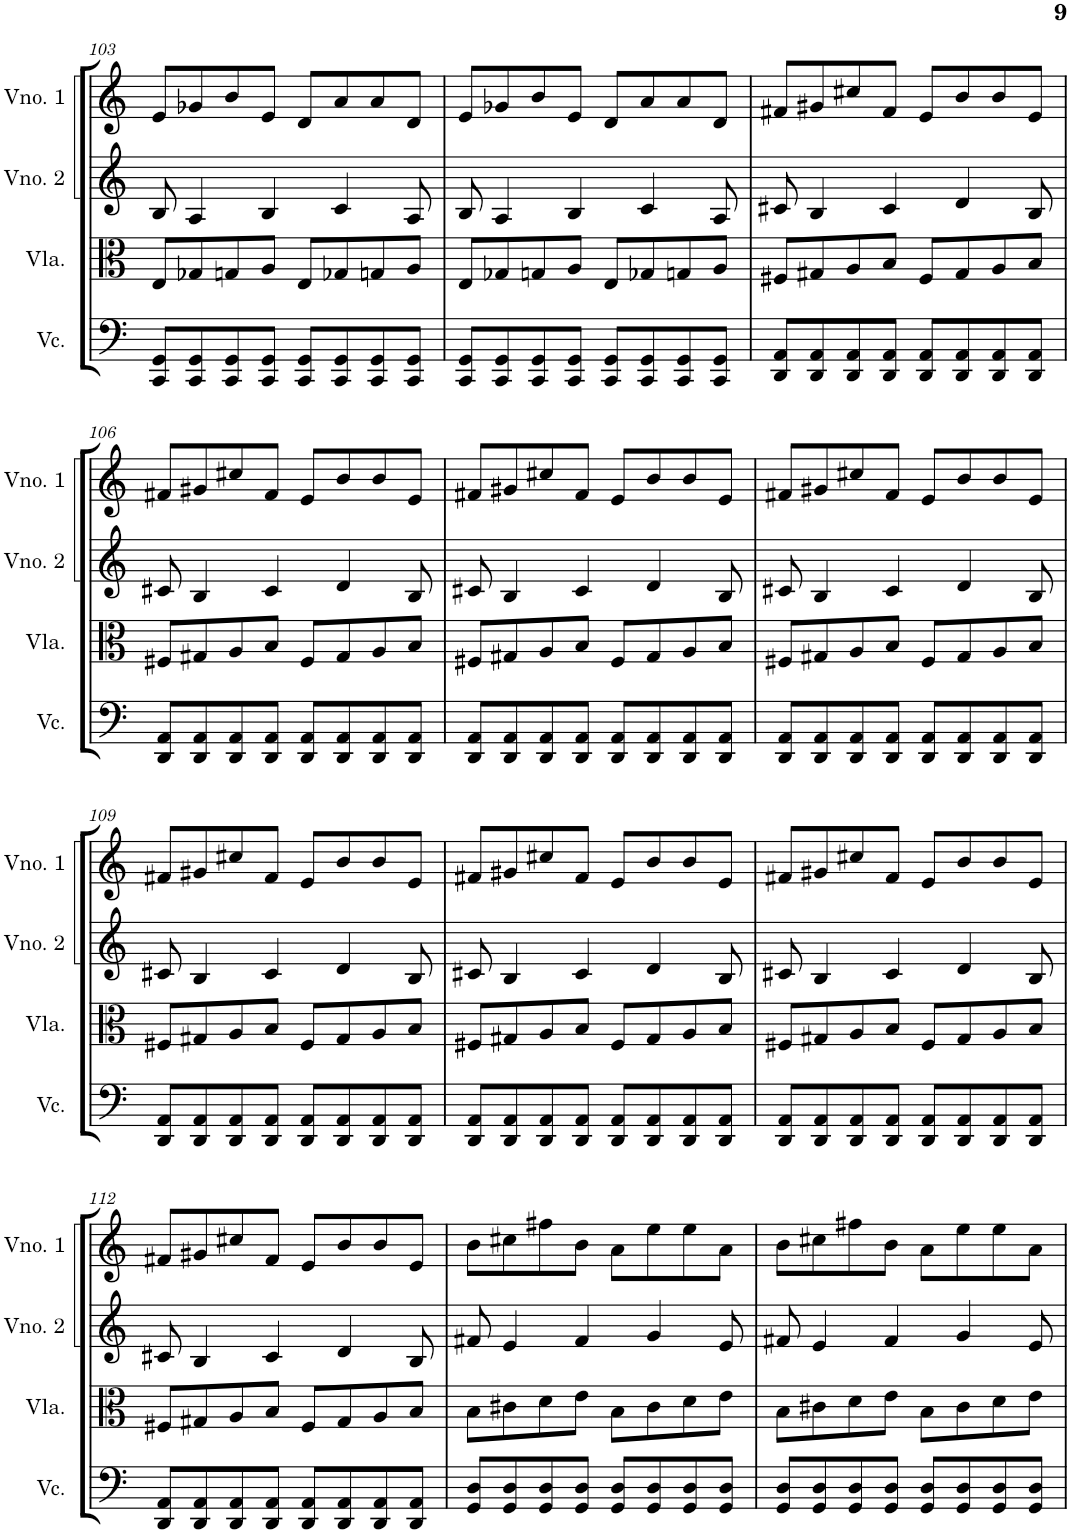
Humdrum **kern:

**kern	**kern	**kern	**kern
*part4	*part3	*part2	*part1
*staff4	*staff3	*staff2	*staff1
*I"Violoncelo	*I"Viola	*I"Violino 2	*I"Violino 1
*I'Vc.	*I'Vla.	*I'Vno. 2	*I'Vno. 1
!!LO:PB:g=z
*clefF4	*clefC3	*clefG2	*clefG2
*k[]	*k[]	*k[]	*k[]
*M4/4	*M4/4	*M4/4	*M4/4
=103	=103	=103	=103
8CC/ 8GG/L	8E/L	8B/	8e/L
8CC/ 8GG/	8G-X/	4A/	8g-X/
8CC/ 8GG/	8Gn/	.	8b/
8CC/ 8GG/J	8A/J	4B/	8e/J
8CC/ 8GG/L	8E/L	.	8d/L
8CC/ 8GG/	8G-X/	4c/	8a/
8CC/ 8GG/	8Gn/	.	8a/
8CC/ 8GG/J	8A/J	8A/	8d/J
=104	=104	=104	=104
8CC/ 8GG/L	8E/L	8B/	8e/L
8CC/ 8GG/	8G-X/	4A/	8g-X/
8CC/ 8GG/	8Gn/	.	8b/
8CC/ 8GG/J	8A/J	4B/	8e/J
8CC/ 8GG/L	8E/L	.	8d/L
8CC/ 8GG/	8G-X/	4c/	8a/
8CC/ 8GG/	8Gn/	.	8a/
8CC/ 8GG/J	8A/J	8A/	8d/J
=105	=105	=105	=105
8DD/ 8AA/L	8F#X/L	8c#X/	8f#X/L
8DD/ 8AA/	8G#X/	4B/	8g#X/
8DD/ 8AA/	8A/	.	8cc#X/
8DD/ 8AA/J	8B/J	4c#/	8f#/J
8DD/ 8AA/L	8F#/L	.	8e/L
8DD/ 8AA/	8G#/	4d/	8b/
8DD/ 8AA/	8A/	.	8b/
8DD/ 8AA/J	8B/J	8B/	8e/J
!!LO:LB:g=z
=106	=106	=106	=106
8DD/ 8AA/L	8F#X/L	8c#X/	8f#X/L
8DD/ 8AA/	8G#X/	4B/	8g#X/
8DD/ 8AA/	8A/	.	8cc#X/
8DD/ 8AA/J	8B/J	4c#/	8f#/J
8DD/ 8AA/L	8F#/L	.	8e/L
8DD/ 8AA/	8G#/	4d/	8b/
8DD/ 8AA/	8A/	.	8b/
8DD/ 8AA/J	8B/J	8B/	8e/J
=107	=107	=107	=107
8DD/ 8AA/L	8F#X/L	8c#X/	8f#X/L
8DD/ 8AA/	8G#X/	4B/	8g#X/
8DD/ 8AA/	8A/	.	8cc#X/
8DD/ 8AA/J	8B/J	4c#/	8f#/J
8DD/ 8AA/L	8F#/L	.	8e/L
8DD/ 8AA/	8G#/	4d/	8b/
8DD/ 8AA/	8A/	.	8b/
8DD/ 8AA/J	8B/J	8B/	8e/J
=108	=108	=108	=108
8DD/ 8AA/L	8F#X/L	8c#X/	8f#X/L
8DD/ 8AA/	8G#X/	4B/	8g#X/
8DD/ 8AA/	8A/	.	8cc#X/
8DD/ 8AA/J	8B/J	4c#/	8f#/J
8DD/ 8AA/L	8F#/L	.	8e/L
8DD/ 8AA/	8G#/	4d/	8b/
8DD/ 8AA/	8A/	.	8b/
8DD/ 8AA/J	8B/J	8B/	8e/J
!!LO:LB:g=z
=109	=109	=109	=109
8DD/ 8AA/L	8F#X/L	8c#X/	8f#X/L
8DD/ 8AA/	8G#X/	4B/	8g#X/
8DD/ 8AA/	8A/	.	8cc#X/
8DD/ 8AA/J	8B/J	4c#/	8f#/J
8DD/ 8AA/L	8F#/L	.	8e/L
8DD/ 8AA/	8G#/	4d/	8b/
8DD/ 8AA/	8A/	.	8b/
8DD/ 8AA/J	8B/J	8B/	8e/J
=110	=110	=110	=110
8DD/ 8AA/L	8F#X/L	8c#X/	8f#X/L
8DD/ 8AA/	8G#X/	4B/	8g#X/
8DD/ 8AA/	8A/	.	8cc#X/
8DD/ 8AA/J	8B/J	4c#/	8f#/J
8DD/ 8AA/L	8F#/L	.	8e/L
8DD/ 8AA/	8G#/	4d/	8b/
8DD/ 8AA/	8A/	.	8b/
8DD/ 8AA/J	8B/J	8B/	8e/J
=111	=111	=111	=111
8DD/ 8AA/L	8F#X/L	8c#X/	8f#X/L
8DD/ 8AA/	8G#X/	4B/	8g#X/
8DD/ 8AA/	8A/	.	8cc#X/
8DD/ 8AA/J	8B/J	4c#/	8f#/J
8DD/ 8AA/L	8F#/L	.	8e/L
8DD/ 8AA/	8G#/	4d/	8b/
8DD/ 8AA/	8A/	.	8b/
8DD/ 8AA/J	8B/J	8B/	8e/J
!!LO:LB:g=z
=112	=112	=112	=112
8DD/ 8AA/L	8F#X/L	8c#X/	8f#X/L
8DD/ 8AA/	8G#X/	4B/	8g#X/
8DD/ 8AA/	8A/	.	8cc#X/
8DD/ 8AA/J	8B/J	4c#/	8f#/J
8DD/ 8AA/L	8F#/L	.	8e/L
8DD/ 8AA/	8G#/	4d/	8b/
8DD/ 8AA/	8A/	.	8b/
8DD/ 8AA/J	8B/J	8B/	8e/J
=113	=113	=113	=113
8GG/ 8D/L	8B\L	8f#X/	8b\L
8GG/ 8D/	8c#X\	4e/	8cc#X\
8GG/ 8D/	8d\	.	8ff#X\
8GG/ 8D/J	8e\J	4f#/	8b\J
8GG/ 8D/L	8B\L	.	8a\L
8GG/ 8D/	8c#\	4g/	8ee\
8GG/ 8D/	8d\	.	8ee\
8GG/ 8D/J	8e\J	8e/	8a\J
=114	=114	=114	=114
8GG/ 8D/L	8B\L	8f#X/	8b\L
8GG/ 8D/	8c#X\	4e/	8cc#X\
8GG/ 8D/	8d\	.	8ff#X\
8GG/ 8D/J	8e\J	4f#/	8b\J
8GG/ 8D/L	8B\L	.	8a\L
8GG/ 8D/	8c#\	4g/	8ee\
8GG/ 8D/	8d\	.	8ee\
8GG/ 8D/J	8e\J	8e/	8a\J
=	=	=	=
*-	*-	*-	*-
